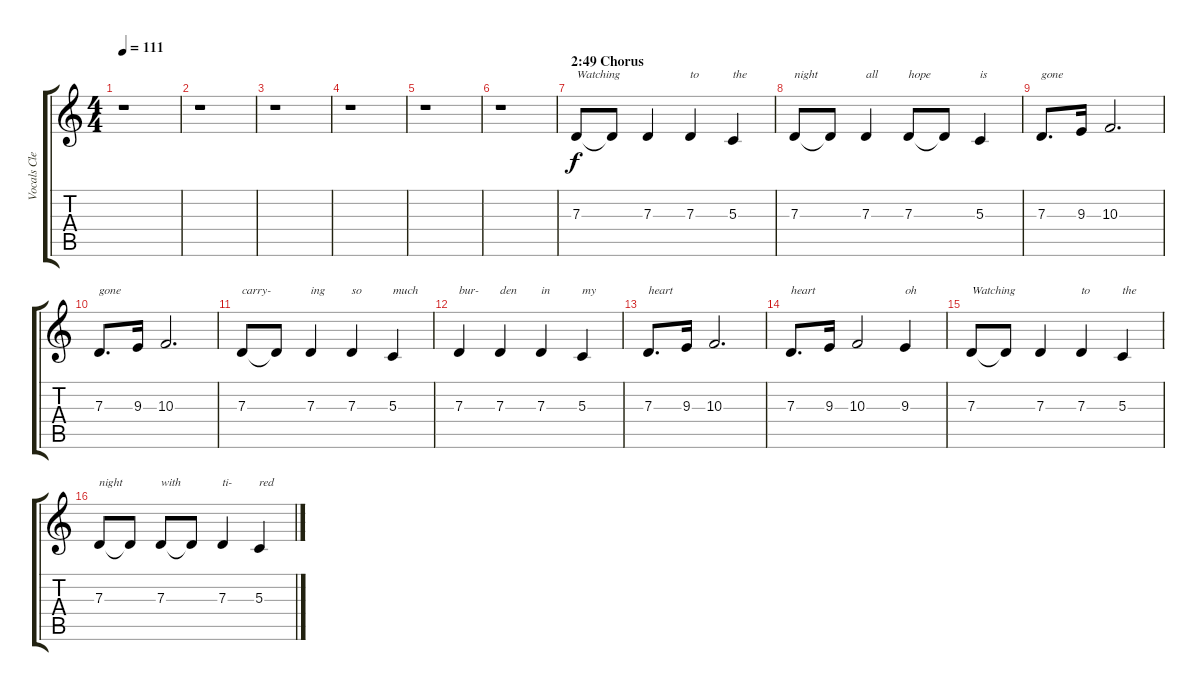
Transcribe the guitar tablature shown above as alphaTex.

\track ("Vocals Clean" "Vocals Cle") {instrument pad4choir}
\staff {score tabs}
\tuning (E4 B3 G3 D3 A2 E2) {hide}
\ts (4 4)
\tempo 111
\clef g2
\ks c
r.1{dy f} |
r.1 |
r.1 |
r.1 |
r.1 |
r.1 |
\section ("" "2:49 Chorus")
7.3.8{txt "Watching"} 7.3{t}.8 7.3.4 7.3.4{txt "to"} 5.3.4{txt "the"} |
7.3.8{txt "night"} 7.3{t}.8 7.3.4{txt "all"} 7.3.8{txt "hope"} 7.3{t}.8 5.3.4{txt "is"} |
7.3.8{d txt "gone"} 9.3.16 10.3.2{d} |
7.3.8{d txt "gone"} 9.3.16 10.3.2{d} |
7.3.8{txt "carry-"} 7.3{t}.8 7.3.4{txt "ing"} 7.3.4{txt "so"} 5.3.4{txt "much"} |
7.3.4{txt "bur-"} 7.3.4{txt "den"} 7.3.4{txt "in"} 5.3.4{txt "my"} |
7.3.8{d txt "heart"} 9.3.16 10.3.2{d} |
7.3.8{d txt "heart"} 9.3.16 10.3.2 9.3.4{txt "oh"} |
7.3.8{txt "Watching"} 7.3{t}.8 7.3.4 7.3.4{txt "to"} 5.3.4{txt "the"} |
7.3.8{txt "night"} 7.3{t}.8 7.3.8{txt "with"} 7.3{t}.8 7.3.4{txt "ti-"} 5.3.4{txt "red"}
